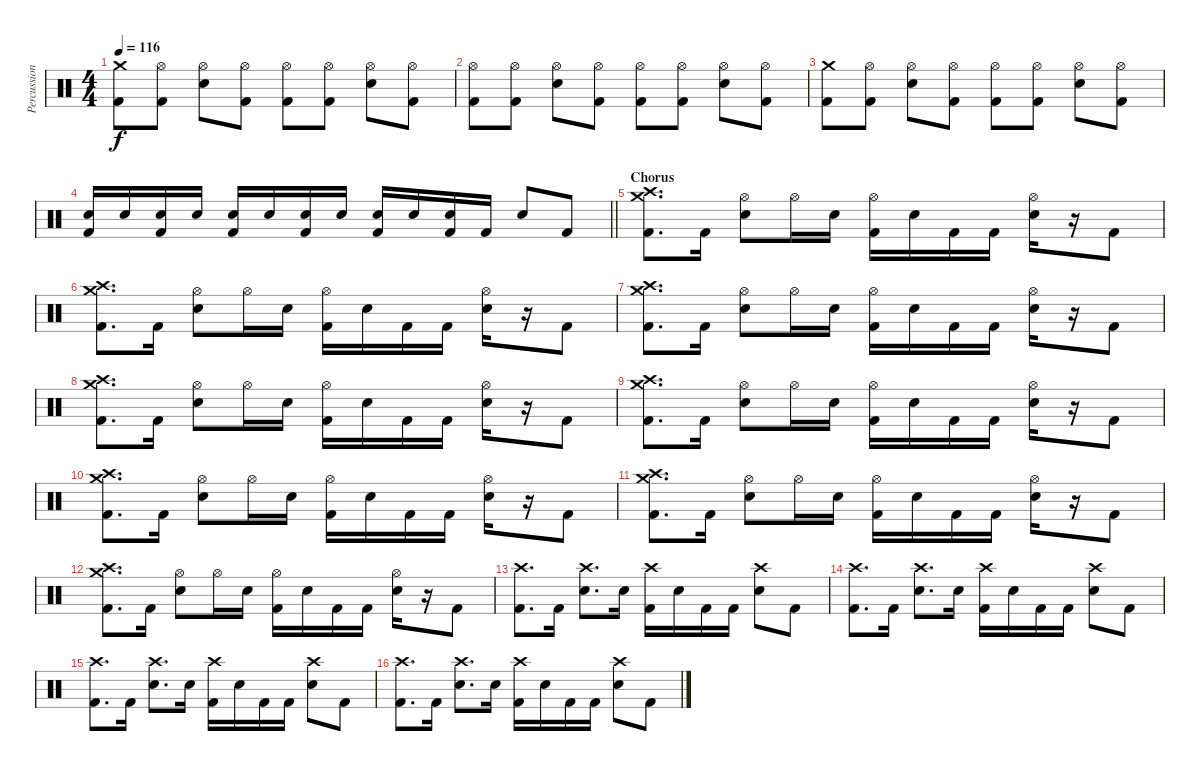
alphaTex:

\track ("Percussion" "Percussion") {instrument percussion}
\staff {score}
\articulation defaults
\ts (4 4)
\tempo 116
\clef neutral
\ks c
("Crash medium (hit)" "Kick (hit) 2").8{dy f} ("Hi-Hat (open)" "Kick (hit) 2").8 ("Hi-Hat (open)" "Snare (hit) 2").8 ("Hi-Hat (open)" "Kick (hit) 2").8 ("Hi-Hat (open)" "Kick (hit) 2").8 ("Hi-Hat (open)" "Kick (hit) 2").8 ("Hi-Hat (open)" "Snare (hit) 2").8 ("Hi-Hat (open)" "Kick (hit) 2").8 |
("Hi-Hat (open)" "Kick (hit) 2").8 ("Hi-Hat (open)" "Kick (hit) 2").8 ("Hi-Hat (open)" "Snare (hit) 2").8 ("Hi-Hat (open)" "Kick (hit) 2").8 ("Hi-Hat (open)" "Kick (hit) 2").8 ("Hi-Hat (open)" "Kick (hit) 2").8 ("Hi-Hat (open)" "Snare (hit) 2").8 ("Hi-Hat (open)" "Kick (hit) 2").8 |
("Crash medium (hit)" "Kick (hit) 2").8 ("Hi-Hat (open)" "Kick (hit) 2").8 ("Hi-Hat (open)" "Snare (hit) 2").8 ("Hi-Hat (open)" "Kick (hit) 2").8 ("Hi-Hat (open)" "Kick (hit) 2").8 ("Hi-Hat (open)" "Kick (hit) 2").8 ("Hi-Hat (open)" "Snare (hit) 2").8 ("Hi-Hat (open)" "Kick (hit) 2").8 |
\barLineRight lightlight
("Snare (hit) 2" "Kick (hit) 2").16 "Snare (hit) 2".16 ("Snare (hit) 2" "Kick (hit) 2").16 "Snare (hit) 2".16 ("Snare (hit) 2" "Kick (hit) 2").16 "Snare (hit) 2".16 ("Snare (hit) 2" "Kick (hit) 2").16 "Snare (hit) 2".16 ("Snare (hit) 2" "Kick (hit) 2").16 "Snare (hit) 2".16 ("Snare (hit) 2" "Kick (hit) 2").16 "Kick (hit) 2".16 "Snare (hit) 2".8 "Kick (hit) 2".8 |
\section ("" "Chorus")
("Crash medium (hit)" "Crash high (hit)" "Kick (hit) 2").8{d} "Kick (hit) 2".16 ("Hi-Hat (open)" "Snare (hit) 2").8 "Hi-Hat (open)".16 "Snare (hit) 2".16 ("Hi-Hat (open)" "Kick (hit) 2").16 "Snare (hit) 2".16 "Kick (hit) 2".16 "Kick (hit) 2".16 ("Hi-Hat (open)" "Snare (hit) 2").16 r.16 "Kick (hit) 2".8 |
("Crash medium (hit)" "Crash high (hit)" "Kick (hit) 2").8{d} "Kick (hit) 2".16 ("Hi-Hat (open)" "Snare (hit) 2").8 "Hi-Hat (open)".16 "Snare (hit) 2".16 ("Hi-Hat (open)" "Kick (hit) 2").16 "Snare (hit) 2".16 "Kick (hit) 2".16 "Kick (hit) 2".16 ("Hi-Hat (open)" "Snare (hit) 2").16 r.16 "Kick (hit) 2".8 |
("Crash medium (hit)" "Crash high (hit)" "Kick (hit) 2").8{d} "Kick (hit) 2".16 ("Hi-Hat (open)" "Snare (hit) 2").8 "Hi-Hat (open)".16 "Snare (hit) 2".16 ("Hi-Hat (open)" "Kick (hit) 2").16 "Snare (hit) 2".16 "Kick (hit) 2".16 "Kick (hit) 2".16 ("Hi-Hat (open)" "Snare (hit) 2").16 r.16 "Kick (hit) 2".8 |
("Crash medium (hit)" "Crash high (hit)" "Kick (hit) 2").8{d} "Kick (hit) 2".16 ("Hi-Hat (open)" "Snare (hit) 2").8 "Hi-Hat (open)".16 "Snare (hit) 2".16 ("Hi-Hat (open)" "Kick (hit) 2").16 "Snare (hit) 2".16 "Kick (hit) 2".16 "Kick (hit) 2".16 ("Hi-Hat (open)" "Snare (hit) 2").16 r.16 "Kick (hit) 2".8 |
("Crash medium (hit)" "Crash high (hit)" "Kick (hit) 2").8{d} "Kick (hit) 2".16 ("Hi-Hat (open)" "Snare (hit) 2").8 "Hi-Hat (open)".16 "Snare (hit) 2".16 ("Hi-Hat (open)" "Kick (hit) 2").16 "Snare (hit) 2".16 "Kick (hit) 2".16 "Kick (hit) 2".16 ("Hi-Hat (open)" "Snare (hit) 2").16 r.16 "Kick (hit) 2".8 |
("Crash medium (hit)" "Crash high (hit)" "Kick (hit) 2").8{d} "Kick (hit) 2".16 ("Hi-Hat (open)" "Snare (hit) 2").8 "Hi-Hat (open)".16 "Snare (hit) 2".16 ("Hi-Hat (open)" "Kick (hit) 2").16 "Snare (hit) 2".16 "Kick (hit) 2".16 "Kick (hit) 2".16 ("Hi-Hat (open)" "Snare (hit) 2").16 r.16 "Kick (hit) 2".8 |
("Crash medium (hit)" "Crash high (hit)" "Kick (hit) 2").8{d} "Kick (hit) 2".16 ("Hi-Hat (open)" "Snare (hit) 2").8 "Hi-Hat (open)".16 "Snare (hit) 2".16 ("Hi-Hat (open)" "Kick (hit) 2").16 "Snare (hit) 2".16 "Kick (hit) 2".16 "Kick (hit) 2".16 ("Hi-Hat (open)" "Snare (hit) 2").16 r.16 "Kick (hit) 2".8 |
("Crash medium (hit)" "Crash high (hit)" "Kick (hit) 2").8{d} "Kick (hit) 2".16 ("Hi-Hat (open)" "Snare (hit) 2").8 "Hi-Hat (open)".16 "Snare (hit) 2".16 ("Hi-Hat (open)" "Kick (hit) 2").16 "Snare (hit) 2".16 "Kick (hit) 2".16 "Kick (hit) 2".16 ("Hi-Hat (open)" "Snare (hit) 2").16 r.16 "Kick (hit) 2".8 |
("Crash high (hit)" "Kick (hit) 2").8{d} "Kick (hit) 2".16 ("Crash high (hit)" "Snare (hit) 2").8{d} "Snare (hit) 2".16 ("Crash high (hit)" "Kick (hit) 2").16 "Snare (hit) 2".16 "Kick (hit) 2".16 "Kick (hit) 2".16 ("Crash high (hit)" "Snare (hit) 2").8 "Kick (hit) 2".8 |
("Crash high (hit)" "Kick (hit) 2").8{d} "Kick (hit) 2".16 ("Crash high (hit)" "Snare (hit) 2").8{d} "Snare (hit) 2".16 ("Crash high (hit)" "Kick (hit) 2").16 "Snare (hit) 2".16 "Kick (hit) 2".16 "Kick (hit) 2".16 ("Crash high (hit)" "Snare (hit) 2").8 "Kick (hit) 2".8 |
("Crash high (hit)" "Kick (hit) 2").8{d} "Kick (hit) 2".16 ("Crash high (hit)" "Snare (hit) 2").8{d} "Snare (hit) 2".16 ("Crash high (hit)" "Kick (hit) 2").16 "Snare (hit) 2".16 "Kick (hit) 2".16 "Kick (hit) 2".16 ("Crash high (hit)" "Snare (hit) 2").8 "Kick (hit) 2".8 |
("Crash high (hit)" "Kick (hit) 2").8{d} "Kick (hit) 2".16 ("Crash high (hit)" "Snare (hit) 2").8{d} "Snare (hit) 2".16 ("Crash high (hit)" "Kick (hit) 2").16 "Snare (hit) 2".16 "Kick (hit) 2".16 "Kick (hit) 2".16 ("Crash high (hit)" "Snare (hit) 2").8 "Kick (hit) 2".8
